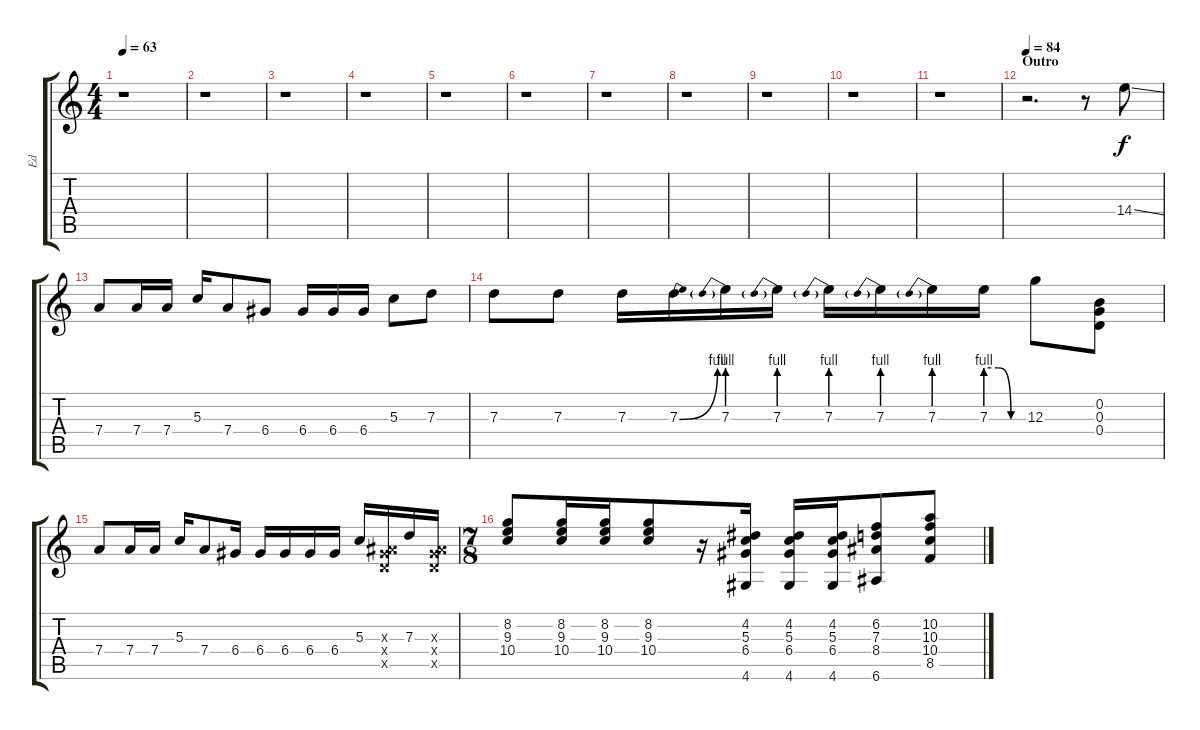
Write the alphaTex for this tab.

\track ("Ed" "Ed") {instrument overdrivenguitar}
\staff {score tabs}
\tuning (E4 B3 G3 D3 A2 E2) {hide}
\ts (4 4)
\tempo 63
\clef g2
\ks c
r.1{dy f} |
r.1 |
r.1 |
r.1 |
r.1 |
r.1 |
r.1 |
r.1 |
r.1 |
r.1 |
r.1 |
\section ("" "Outro")
\tempo 84
r.2{d} r.8 14.4{ss}.8 |
7.4.8 7.4.16 7.4.16 5.3.16 7.4.8 6.4.8 6.4.16 6.4.16 6.4.16 5.3.8 7.3.8 |
7.3.8 7.3.8 7.3.16 7.3{be (bend 0 0 60 4)}.16 7.3{be (prebend 0 4 60 4)}.16 7.3{be (prebend 0 4 60 4)}.16 7.3{be (prebend 0 4 60 4)}.16 7.3{be (prebend 0 4 60 4)}.16 7.3{be (prebend 0 4 60 4)}.16 7.3{be (custom 0 4 20 4 40 0 60 0)}.16 12.3.8 (0.2 0.3 0.4).8 |
7.4.8 7.4.16 7.4.16 5.3.16 7.4.8 6.4.16 6.4.16 6.4.16 6.4.16 6.4.16 5.3.16 (3.3{x} 6.4{x} 5.5{x}).16 7.3.16 (3.3{x} 6.4{x} 5.5{x}).16 |
\ts (7 8)
(8.2 9.3 10.4).8 (8.2 9.3 10.4).16 (8.2 9.3 10.4).16 (8.2 9.3 10.4).8 r.16 (4.2 5.3 6.4 4.6).16 (4.2 5.3 6.4 4.6).16 (4.2 5.3 6.4 4.6).16 (6.2 7.3 8.4 6.6).8 (10.2 10.3 10.4 8.5).8
